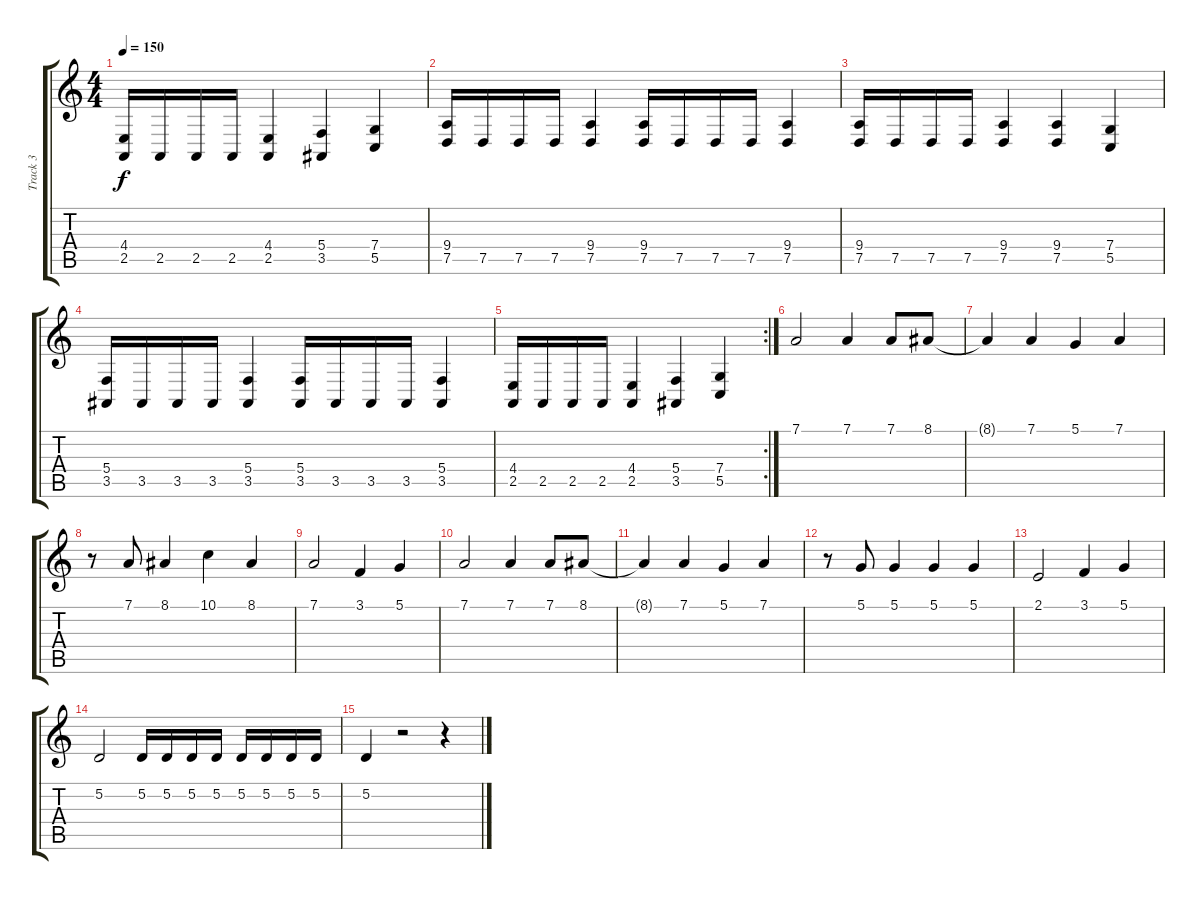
\track ("Track 3" "Track 3") {instrument accordion}
\staff {score tabs}
\tuning (D4 A3 F3 C3 G2 D2) {hide}
\ts (4 4)
\tempo 150
\clef g2
\ks c
(4.4 2.5).16{dy f} 2.5.16 2.5.16 2.5.16 (4.4 2.5).4 (5.4 3.5).4 (7.4 5.5).4 |
(9.4 7.5).16 7.5.16 7.5.16 7.5.16 (9.4 7.5).4 (9.4 7.5).16 7.5.16 7.5.16 7.5.16 (9.4 7.5).4 |
(9.4 7.5).16 7.5.16 7.5.16 7.5.16 (9.4 7.5).4 (9.4 7.5).4 (7.4 5.5).4 |
(5.4 3.5).16 3.5.16 3.5.16 3.5.16 (5.4 3.5).4 (5.4 3.5).16 3.5.16 3.5.16 3.5.16 (5.4 3.5).4 |
\rc 2
(4.4 2.5).16 2.5.16 2.5.16 2.5.16 (4.4 2.5).4 (5.4 3.5).4 (7.4 5.5).4 |
7.1.2 7.1.4 7.1.8 8.1.8 |
8.1{t}.4 7.1.4 5.1.4 7.1.4 |
r.8 7.1.8 8.1.4 10.1.4 8.1.4 |
7.1.2 3.1.4 5.1.4 |
7.1.2 7.1.4 7.1.8 8.1.8 |
8.1{t}.4 7.1.4 5.1.4 7.1.4 |
r.8 5.1.8 5.1.4 5.1.4 5.1.4 |
2.1.2 3.1.4 5.1.4 |
5.2.2 5.2.16 5.2.16 5.2.16 5.2.16 5.2.16 5.2.16 5.2.16 5.2.16 |
5.2.4 r.2 r.4
